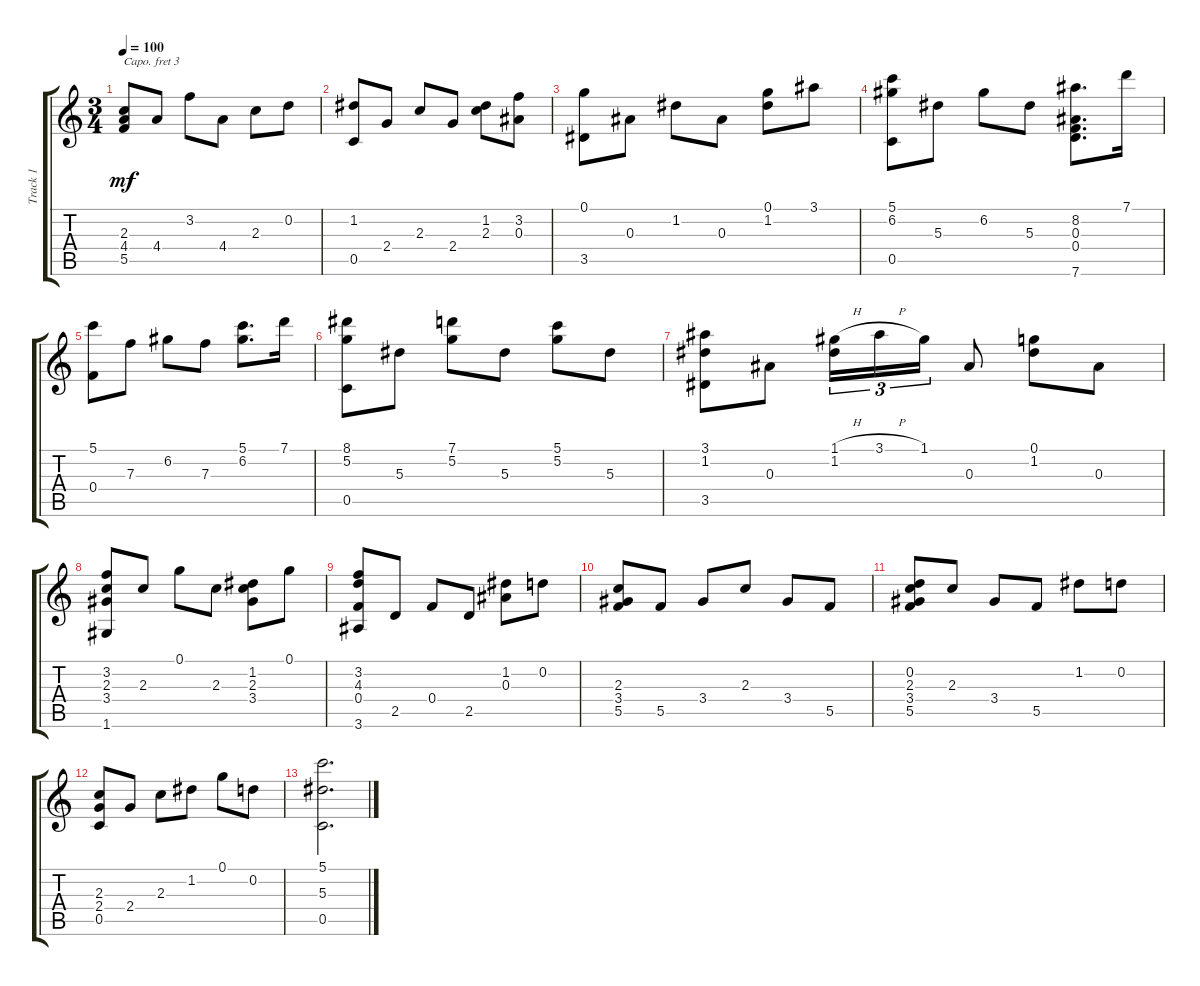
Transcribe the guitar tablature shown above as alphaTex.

\track ("Track 1" "Track 1") {instrument acousticguitarsteel}
\staff {score tabs}
\capo 3
\tuning (E4 B3 G3 D3 A2 E2) {hide}
\ts (3 4)
\tempo 100
\clef g2
\ks c
(2.3 4.4 5.5).8{dy mf} 4.4.8 3.2.8 4.4.8 2.3.8 0.2.8 |
(1.2 0.5).8 2.4.8 2.3.8 2.4.8 (1.2 2.3).8 (3.2 0.3).8 |
(0.1 3.5).8 0.3.8 1.2.8 0.3.8 (0.1 1.2).8 3.1.8 |
(5.1 6.2 0.5).8 5.3.8 6.2.8 5.3.8 (8.2 0.3 0.4 7.6).8{d} 7.1.16 |
(5.1 0.4).8 7.3.8 6.2.8 7.3.8 (5.1 6.2).8{d} 7.1.16 |
(8.1 5.2 0.5).8 5.3.8 (7.1 5.2).8 5.3.8 (5.1 5.2).8 5.3.8 |
(3.1 1.2 3.5).8 0.3.8 (1.1{h} 1.2).16{tu (3 2)} 3.1{h}.16{tu (3 2)} 1.1.16{tu (3 2)} 0.3.8 (0.1 1.2).8 0.3.8 |
(3.2 2.3 3.4 1.6).8 2.3.8 0.1.8 2.3.8 (1.2 2.3 3.4).8 0.1.8 |
(3.2 4.3 0.4 3.6).8 2.5.8 0.4.8 2.5.8 (1.2 0.3).8 0.2.8 |
(2.3 3.4 5.5).8 5.5.8 3.4.8 2.3.8 3.4.8 5.5.8 |
(0.2 2.3 3.4 5.5).8 2.3.8 3.4.8 5.5.8 1.2.8 0.2.8 |
(2.3 2.4 0.5).8 2.4.8 2.3.8 1.2.8 0.1.8 0.2.8 |
(5.1 5.3 0.5).2{d}
